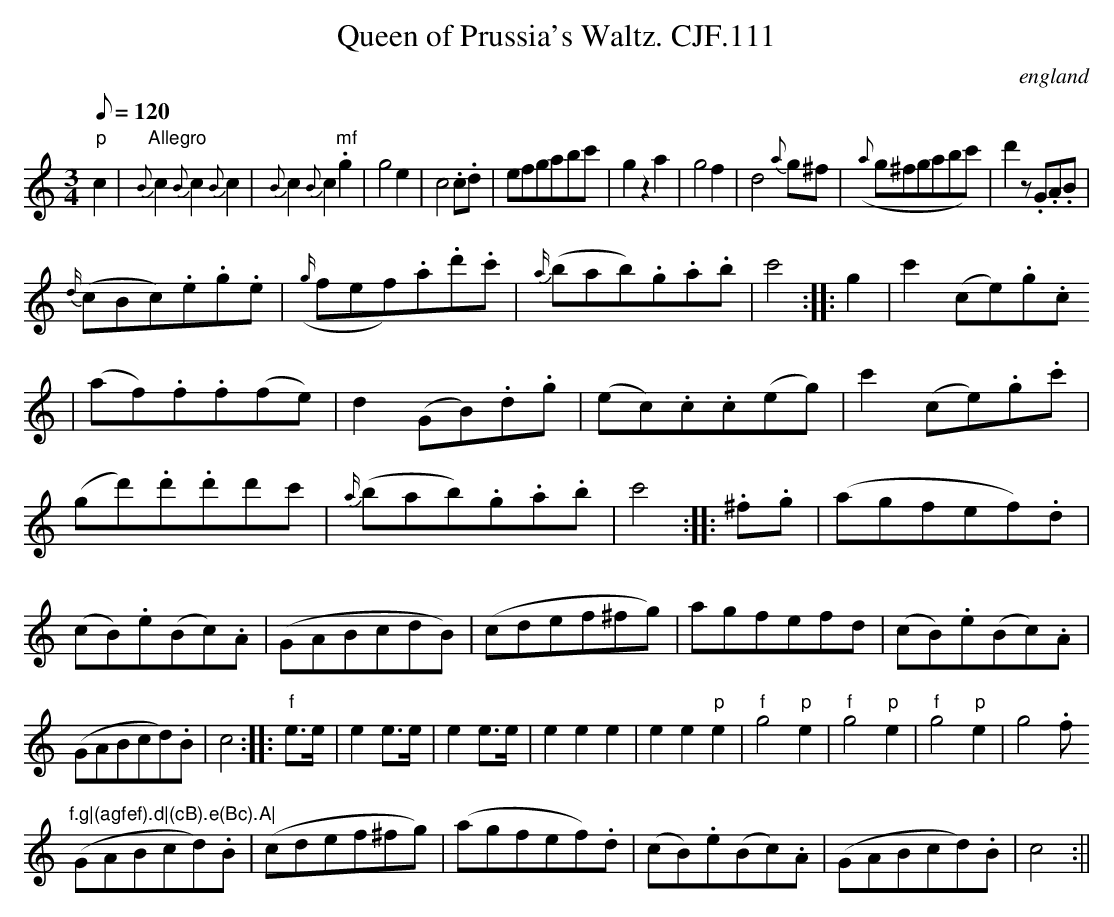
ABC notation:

X:1
T:Queen of Prussia's Waltz. CJF.111
O:england
M:3/4
L:1/8
Q:120
K:C
"p"c2|{B}"Allegro"c2{B}c2{B}c2|{B}c2{B}c2"mf".g2|g4e2|c4.c.d|\
efgabc'|g2z2a2|g4f2|d4{a}g^f|({a}g^fgabc')|d'2z.G.A.B|
{d/}(cBc).e.g.e|({g/}fef).a.d'.c'|{a/}(bab).g.a.b|c'4:||:g2|c'2(ce).g.c
'
|\
(af).f.f(fe)|d2(GB).d.g|(ec).c.c(eg)|c'2(ce).g.c'|
(gd').d'.d'd'c'|{a/}(bab).g.a.b|c'4:||:.^f.g|(agfef).d|(cB).e(Bc).A|\
(GABcdB)|(cdef^fg)|agfefd|(cB).e(Bc).A|
(GABcd).B|c4:||:"f"e>e|e2e>e|e2e>e|e2e2e2|e2e2"p"e2|\
"f"g4"p"e2|"f"g4"p"e2|"f"g4"p"e2|g4.^"f"f.g|(agfef).d|(cB).e(Bc).A|
(GABcd).B|(cdef^fg)|(agfef).d|(cB).e(Bc).A|(GABcd).B|c4:||
